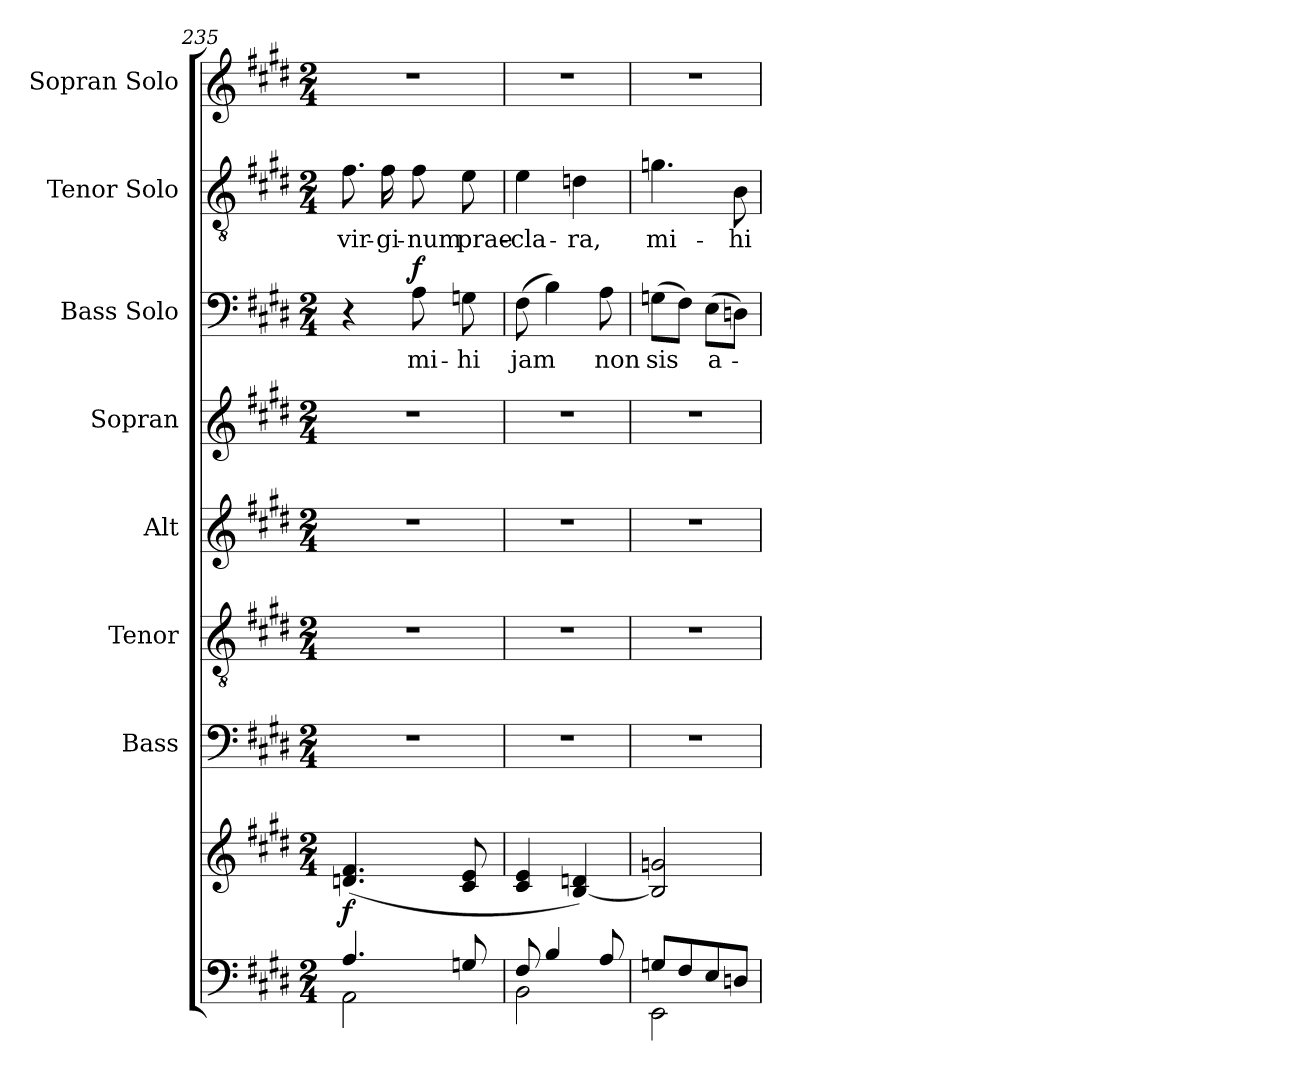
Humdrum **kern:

**kern	**kern	**dynam	**kern	**kern	**kern	**kern	**kern	**text	**dynam	**kern	**text	**kern
*part8	*part8	*part8	*part7	*part6	*part5	*part4	*part3	*part3	*part3	*part2	*part2	*part1
*staff9	*staff8	*staff8/9	*staff7	*staff6	*staff5	*staff4	*staff3	*staff3	*staff3	*staff2	*staff2	*staff1
*	*	*	*I"Bass	*I"Tenor	*I"Alt	*I"Sopran	*I"Bass Solo	*	*	*I"Tenor Solo	*	*I"Sopran Solo
*	*	*	*I'B.	*I'T.	*I'A.	*I'S.	*I'B. Solo	*	*	*I'T. Solo	*	*I'S. Solo
!!LO:PB:g=z
*clefF4	*clefG2	*	*clefF4	*clefGv2	*clefG2	*clefG2	*clefF4	*	*	*clefGv2	*	*clefG2
*k[f#c#g#d#]	*k[f#c#g#d#]	*	*k[f#c#g#d#]	*k[f#c#g#d#]	*k[f#c#g#d#]	*k[f#c#g#d#]	*k[f#c#g#d#]	*	*	*k[f#c#g#d#]	*	*k[f#c#g#d#]
*E:	*E:	*	*E:	*E:	*E:	*E:	*E:	*	*	*E:	*	*E:
*M2/4	*M2/4	*	*M2/4	*M2/4	*M2/4	*M2/4	*M2/4	*	*	*M2/4	*	*M2/4
=235	=235	=235	=235	=235	=235	=235	=235	=235	=235	=235	=235	=235
*^	*	*	*	*	*	*	*	*	*	*	*	*
!	!	!	!LO:DY:b	!	!	!	!	!	!	!	!	!LO:LY:b	!
4.A/	2AA\	(4.d/ 4.f#/	f	2r	2r	2r	2r	4r	.	.	8.f#\	vir-	2r
!	!	!	!	!	!	!	!	!	!	!	!	!LO:LY:b	!
.	.	.	.	.	.	.	.	.	.	.	16f#\	-gi-	.
!	!	!	!	!	!	!	!	!	!LO:LY:b	!LO:DY:a	!	!LO:LY:b	!
.	.	.	.	.	.	.	.	8A\	mi-	f	8f#\	-num	.
!	!	!	!	!	!	!	!	!	!LO:LY:b	!	!	!LO:LY:b	!
8Gn/	.	8c#/ 8e/	.	.	.	.	.	8Gn\	-hi	.	8e\	prae-	.
=236	=236	=236	=236	=236	=236	=236	=236	=236	=236	=236	=236	=236	=236
!	!	!	!	!	!	!	!	!	!LO:LY:b	!	!	!LO:LY:b	!
8F#/	2BB\	4c#/ 4e/	.	2r	2r	2r	2r	(>8F#\	jam	.	4e\	-cla-	2r
4B/	.	.	.	.	.	.	.	4B\)	.	.	.	.	.
!	!	!	!	!	!	!	!	!	!	!	!	!LO:LY:b	!
.	.	[4B/ 4dn/)	.	.	.	.	.	.	.	.	4dn\	-ra,	.
!	!	!	!	!	!	!	!	!	!LO:LY:b	!	!	!	!
8A/	.	.	.	.	.	.	.	8A\	non	.	.	.	.
=237	=237	=237	=237	=237	=237	=237	=237	=237	=237	=237	=237	=237	=237
!	!	!	!	!	!	!	!	!	!LO:LY:b	!	!	!LO:LY:b	!
8Gn/L	2EE\	2B/] 2gn/	.	2r	2r	2r	2r	(>8Gn\L	sis	.	4.gn\	mi-	2r
8F#/	.	.	.	.	.	.	.	8F#\J)	.	.	.	.	.
!	!	!	!	!	!	!	!	!	!LO:LY:b	!	!	!	!
8E/	.	.	.	.	.	.	.	(>8E\L	a-	.	.	.	.
!	!	!	!	!	!	!	!	!	!	!	!	!LO:LY:b	!
8Dn/J	.	.	.	.	.	.	.	8Dn\J)	.	.	8B\	-hi	.
*v	*v	*	*	*	*	*	*	*	*	*	*	*	*
=	=	=	=	=	=	=	=	=	=	=	=	=
*-	*-	*-	*-	*-	*-	*-	*-	*-	*-	*-	*-	*-
